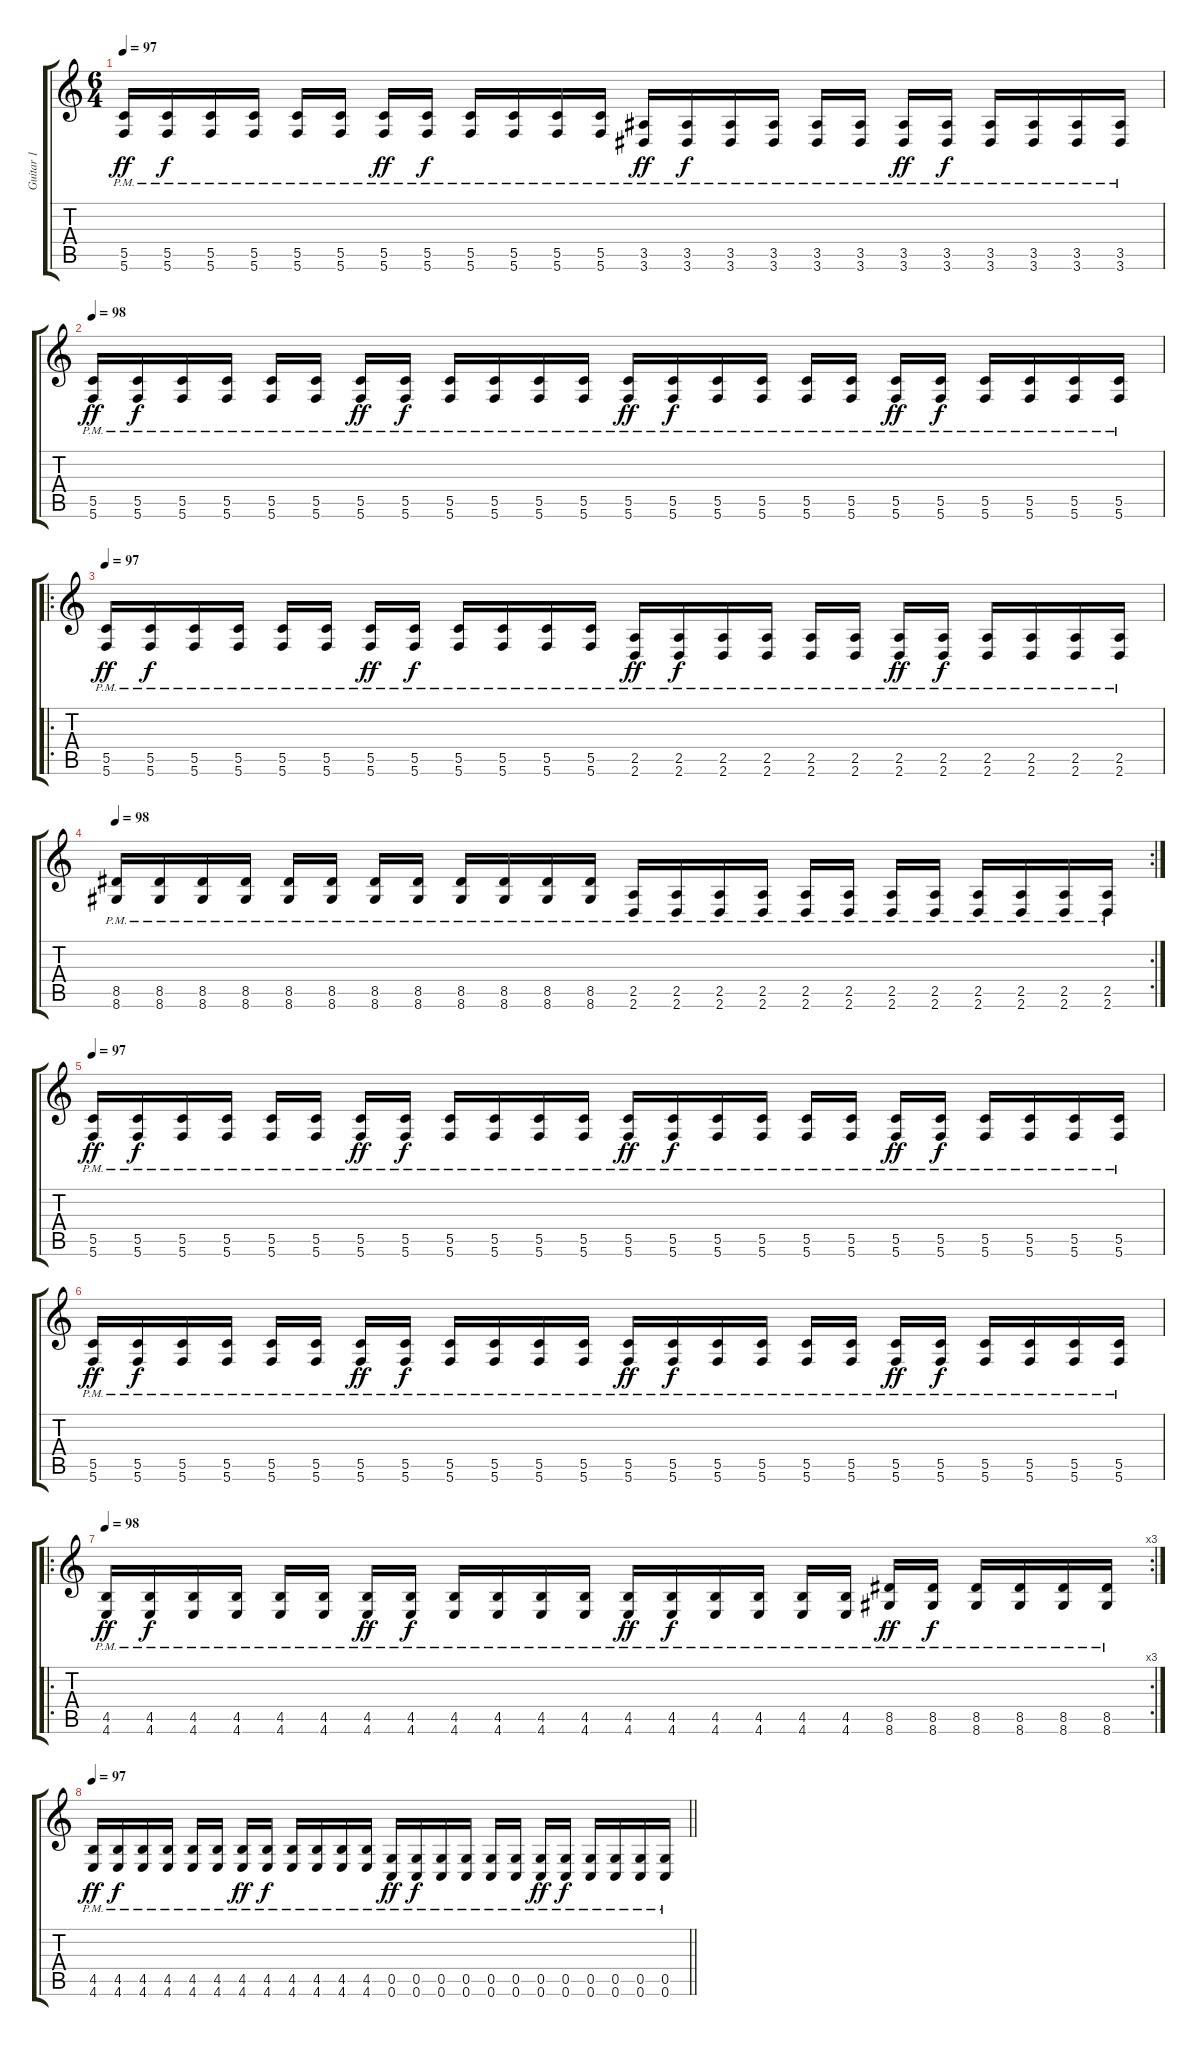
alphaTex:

\track ("Guitar 1" "Guitar 1") {instrument distortionguitar}
\staff {score tabs}
\tuning (E4 C4 G3 C3 G2 C2) {hide}
\ts (6 4)
\tempo 97
\clef g2
\ks c
(5.5{pm} 5.6{pm}).16{dy ff} (5.5{pm} 5.6{pm}).16{dy f} (5.5{pm} 5.6{pm}).16 (5.5{pm} 5.6{pm}).16 (5.5{pm} 5.6{pm}).16 (5.5{pm} 5.6{pm}).16{beam split} (5.5{pm} 5.6{pm}).16{dy ff} (5.5{pm} 5.6{pm}).16{dy f} (5.5{pm} 5.6{pm}).16 (5.5{pm} 5.6{pm}).16 (5.5{pm} 5.6{pm}).16 (5.5{pm} 5.6{pm}).16 (3.5{pm} 3.6{pm}).16{dy ff} (3.5{pm} 3.6{pm}).16{dy f} (3.5{pm} 3.6{pm}).16 (3.5{pm} 3.6{pm}).16 (3.5{pm} 3.6{pm}).16 (3.5{pm} 3.6{pm}).16{beam split} (3.5{pm} 3.6{pm}).16{dy ff} (3.5{pm} 3.6{pm}).16{dy f} (3.5{pm} 3.6{pm}).16 (3.5{pm} 3.6{pm}).16 (3.5{pm} 3.6{pm}).16 (3.5{pm} 3.6{pm}).16 |
\tempo 98
(5.5{pm} 5.6{pm}).16{dy ff} (5.5{pm} 5.6{pm}).16{dy f} (5.5{pm} 5.6{pm}).16 (5.5{pm} 5.6{pm}).16 (5.5{pm} 5.6{pm}).16 (5.5{pm} 5.6{pm}).16{beam split} (5.5{pm} 5.6{pm}).16{dy ff} (5.5{pm} 5.6{pm}).16{dy f} (5.5{pm} 5.6{pm}).16 (5.5{pm} 5.6{pm}).16 (5.5{pm} 5.6{pm}).16 (5.5{pm} 5.6{pm}).16 (5.5{pm} 5.6{pm}).16{dy ff} (5.5{pm} 5.6{pm}).16{dy f} (5.5{pm} 5.6{pm}).16 (5.5{pm} 5.6{pm}).16 (5.5{pm} 5.6{pm}).16 (5.5{pm} 5.6{pm}).16{beam split} (5.5{pm} 5.6{pm}).16{dy ff} (5.5{pm} 5.6{pm}).16{dy f} (5.5{pm} 5.6{pm}).16 (5.5{pm} 5.6{pm}).16 (5.5{pm} 5.6{pm}).16 (5.5{pm} 5.6{pm}).16 |
\ro
\tempo 97
(5.5{pm} 5.6{pm}).16{dy ff} (5.5{pm} 5.6{pm}).16{dy f} (5.5{pm} 5.6{pm}).16 (5.5{pm} 5.6{pm}).16 (5.5{pm} 5.6{pm}).16 (5.5{pm} 5.6{pm}).16{beam split} (5.5{pm} 5.6{pm}).16{dy ff} (5.5{pm} 5.6{pm}).16{dy f} (5.5{pm} 5.6{pm}).16 (5.5{pm} 5.6{pm}).16 (5.5{pm} 5.6{pm}).16 (5.5{pm} 5.6{pm}).16 (2.5{pm} 2.6{pm}).16{dy ff} (2.5{pm} 2.6{pm}).16{dy f} (2.5{pm} 2.6{pm}).16 (2.5{pm} 2.6{pm}).16 (2.5{pm} 2.6{pm}).16 (2.5{pm} 2.6{pm}).16{beam split} (2.5{pm} 2.6{pm}).16{dy ff} (2.5{pm} 2.6{pm}).16{dy f} (2.5{pm} 2.6{pm}).16 (2.5{pm} 2.6{pm}).16 (2.5{pm} 2.6{pm}).16 (2.5{pm} 2.6{pm}).16 |
\rc 2
\tempo 98
(8.5{pm} 8.6{pm}).16 (8.5{pm} 8.6{pm}).16 (8.5{pm} 8.6{pm}).16 (8.5{pm} 8.6{pm}).16 (8.5{pm} 8.6{pm}).16 (8.5{pm} 8.6{pm}).16{beam split} (8.5{pm} 8.6{pm}).16 (8.5{pm} 8.6{pm}).16 (8.5{pm} 8.6{pm}).16 (8.5{pm} 8.6{pm}).16 (8.5{pm} 8.6{pm}).16 (8.5{pm} 8.6{pm}).16 (2.5{pm} 2.6{pm}).16 (2.5{pm} 2.6{pm}).16 (2.5{pm} 2.6{pm}).16 (2.5{pm} 2.6{pm}).16 (2.5{pm} 2.6{pm}).16 (2.5{pm} 2.6{pm}).16{beam split} (2.5{pm} 2.6{pm}).16 (2.5{pm} 2.6{pm}).16 (2.5{pm} 2.6{pm}).16 (2.5{pm} 2.6{pm}).16 (2.5{pm} 2.6{pm}).16 (2.5{pm} 2.6{pm}).16 |
\tempo 97
(5.5{pm} 5.6{pm}).16{dy ff} (5.5{pm} 5.6{pm}).16{dy f} (5.5{pm} 5.6{pm}).16 (5.5{pm} 5.6{pm}).16 (5.5{pm} 5.6{pm}).16 (5.5{pm} 5.6{pm}).16{beam split} (5.5{pm} 5.6{pm}).16{dy ff} (5.5{pm} 5.6{pm}).16{dy f} (5.5{pm} 5.6{pm}).16 (5.5{pm} 5.6{pm}).16 (5.5{pm} 5.6{pm}).16 (5.5{pm} 5.6{pm}).16 (5.5{pm} 5.6{pm}).16{dy ff} (5.5{pm} 5.6{pm}).16{dy f} (5.5{pm} 5.6{pm}).16 (5.5{pm} 5.6{pm}).16 (5.5{pm} 5.6{pm}).16 (5.5{pm} 5.6{pm}).16{beam split} (5.5{pm} 5.6{pm}).16{dy ff} (5.5{pm} 5.6{pm}).16{dy f} (5.5{pm} 5.6{pm}).16 (5.5{pm} 5.6{pm}).16 (5.5{pm} 5.6{pm}).16 (5.5{pm} 5.6{pm}).16 |
(5.5{pm} 5.6{pm}).16{dy ff} (5.5{pm} 5.6{pm}).16{dy f} (5.5{pm} 5.6{pm}).16 (5.5{pm} 5.6{pm}).16 (5.5{pm} 5.6{pm}).16 (5.5{pm} 5.6{pm}).16{beam split} (5.5{pm} 5.6{pm}).16{dy ff} (5.5{pm} 5.6{pm}).16{dy f} (5.5{pm} 5.6{pm}).16 (5.5{pm} 5.6{pm}).16 (5.5{pm} 5.6{pm}).16 (5.5{pm} 5.6{pm}).16 (5.5{pm} 5.6{pm}).16{dy ff} (5.5{pm} 5.6{pm}).16{dy f} (5.5{pm} 5.6{pm}).16 (5.5{pm} 5.6{pm}).16 (5.5{pm} 5.6{pm}).16 (5.5{pm} 5.6{pm}).16{beam split} (5.5{pm} 5.6{pm}).16{dy ff} (5.5{pm} 5.6{pm}).16{dy f} (5.5{pm} 5.6{pm}).16 (5.5{pm} 5.6{pm}).16 (5.5{pm} 5.6{pm}).16 (5.5{pm} 5.6{pm}).16 |
\ro
\rc 3
\tempo 98
(4.5{pm} 4.6{pm}).16{dy ff} (4.5{pm} 4.6{pm}).16{dy f} (4.5{pm} 4.6{pm}).16 (4.5{pm} 4.6{pm}).16 (4.5{pm} 4.6{pm}).16 (4.5{pm} 4.6{pm}).16{beam split} (4.5{pm} 4.6{pm}).16{dy ff} (4.5{pm} 4.6{pm}).16{dy f} (4.5{pm} 4.6{pm}).16 (4.5{pm} 4.6{pm}).16 (4.5{pm} 4.6{pm}).16 (4.5{pm} 4.6{pm}).16 (4.5{pm} 4.6{pm}).16{dy ff} (4.5{pm} 4.6{pm}).16{dy f} (4.5{pm} 4.6{pm}).16 (4.5{pm} 4.6{pm}).16 (4.5{pm} 4.6{pm}).16 (4.5{pm} 4.6{pm}).16{beam split} (8.5{pm} 8.6{pm}).16{dy ff} (8.5{pm} 8.6{pm}).16{dy f} (8.5{pm} 8.6{pm}).16 (8.5{pm} 8.6{pm}).16 (8.5{pm} 8.6{pm}).16 (8.5{pm} 8.6{pm}).16 |
\tempo 97
\barLineRight lightlight
(4.5{pm} 4.6{pm}).16{dy ff} (4.5{pm} 4.6{pm}).16{dy f} (4.5{pm} 4.6{pm}).16 (4.5{pm} 4.6{pm}).16 (4.5{pm} 4.6{pm}).16 (4.5{pm} 4.6{pm}).16{beam split} (4.5{pm} 4.6{pm}).16{dy ff} (4.5{pm} 4.6{pm}).16{dy f} (4.5{pm} 4.6{pm}).16 (4.5{pm} 4.6{pm}).16 (4.5{pm} 4.6{pm}).16 (4.5{pm} 4.6{pm}).16 (0.5{pm} 0.6{pm}).16{dy ff} (0.5{pm} 0.6{pm}).16{dy f} (0.5{pm} 0.6{pm}).16 (0.5{pm} 0.6{pm}).16 (0.5{pm} 0.6{pm}).16 (0.5{pm} 0.6{pm}).16{beam split} (0.5{pm} 0.6{pm}).16{dy ff} (0.5{pm} 0.6{pm}).16{dy f} (0.5{pm} 0.6{pm}).16 (0.5{pm} 0.6{pm}).16 (0.5{pm} 0.6{pm}).16 (0.5{pm} 0.6{pm}).16
